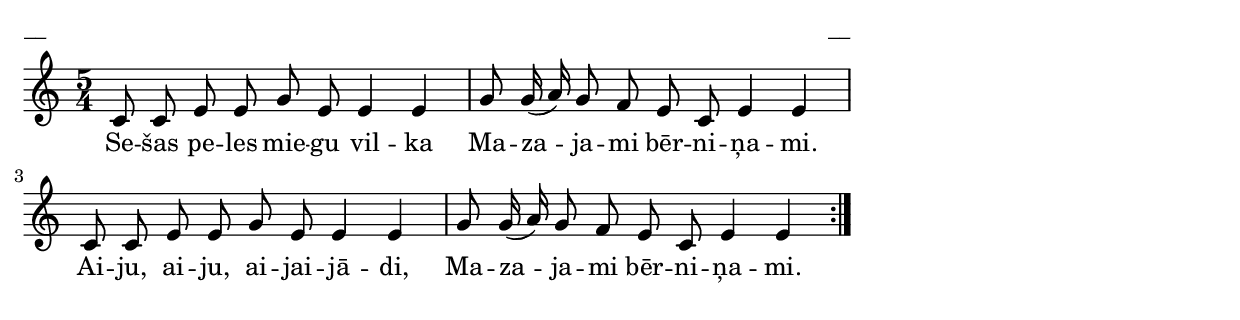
\version "2.13.16"
%\header {
%    title = "Sešas peles miegu vilka"
%}
\paper {
line-width = 14\cm
left-margin = 0.4\cm
between-system-padding = 0.1\cm
between-system-space = 0.1\cm
}
\layout {
indent = #0
ragged-last = ##f
}

voiceA = \relative c' {
\clef "treble"
\key c \major
\time 5/4
\repeat volta 2 {
c8 c e e g e e4 e | 
g8 g16( a) g8 f e c e4 e |
c8 c e e g e e4 e | 
g8 g16( a) g8 f e c e4 e |
}
} 

lyricA = \lyricmode {
Se -- šas pe -- les mie -- gu vil -- ka 
Ma -- za -- ja -- mi bēr -- ni -- ņa -- mi. 
Ai -- ju, ai -- ju, ai -- jai -- jā -- di, 
Ma -- za -- ja -- mi bēr -- ni -- ņa -- mi. 
} 


fullScore = <<
\new Staff {
<<
\new Voice = "voiceA" { \oneVoice \autoBeamOff \voiceA }
\lyricsto "voiceA" \new Lyrics \lyricA
>>
}
>>

\score {
\fullScore
\header { piece = "__" opus = "__" }
}
\markup { \with-color #(x11-color 'white) \sans \smaller "__" }
\score {
\unfoldRepeats
\fullScore
\midi {
\context { \Staff \remove "Staff_performer" }
\context { \Voice \consists "Staff_performer" }
}
}


